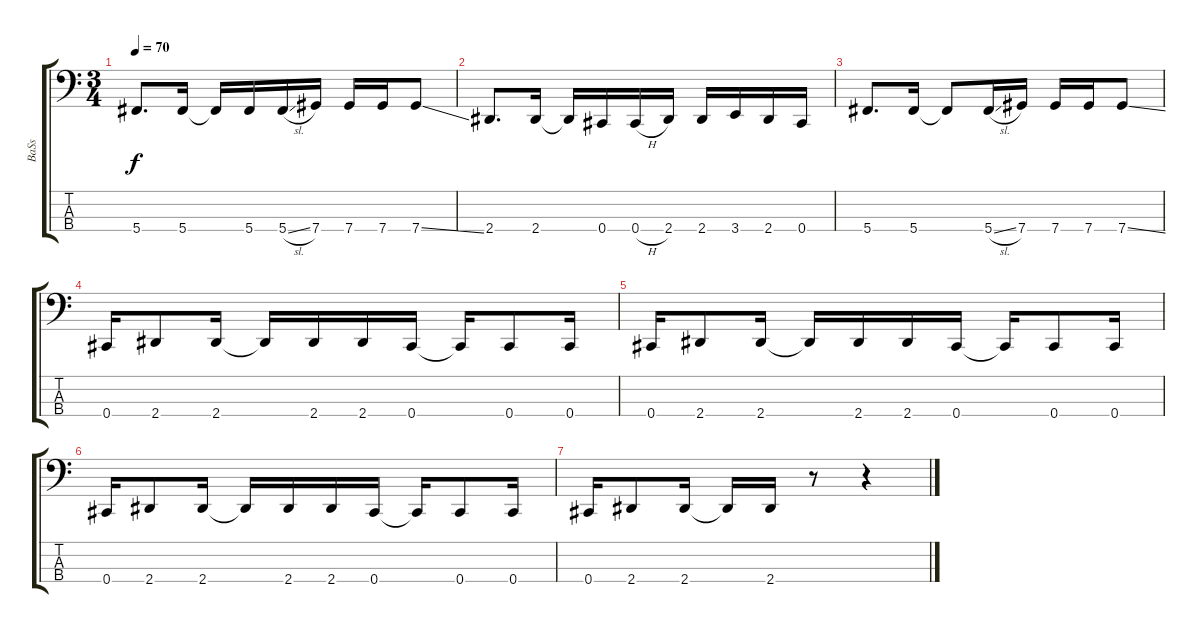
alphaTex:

\track ("BaSs" "BaSs") {instrument electricbasspick}
\staff {score tabs}
\tuning (E2 B1 Gb1 Db1) {hide}
\ts (3 4)
\tempo 70
\clef f4
\ks c
5.4.8{d dy f} 5.4.16 5.4{t}.16 5.4.16 5.4{sl}.16 7.4.16 7.4.16 7.4.16 7.4{ss}.8 |
2.4.8{d} 2.4.16 2.4{t}.16 0.4.16 0.4{h}.16 2.4.16 2.4.16 3.4.16 2.4.16 0.4.16 |
5.4.8{d} 5.4.16 5.4{t}.8 5.4{sl}.16 7.4.16 7.4.16 7.4.16 7.4{ss}.8 |
0.4.16 2.4.8 2.4.16 2.4{t}.16 2.4.16 2.4.16 0.4.16 0.4{t}.16 0.4.8 0.4.16 |
0.4.16 2.4.8 2.4.16 2.4{t}.16 2.4.16 2.4.16 0.4.16 0.4{t}.16 0.4.8 0.4.16 |
0.4.16 2.4.8 2.4.16 2.4{t}.16 2.4.16 2.4.16 0.4.16 0.4{t}.16 0.4.8 0.4.16 |
0.4.16 2.4.8 2.4.16 2.4{t}.16 2.4.16 r.8 r.4
